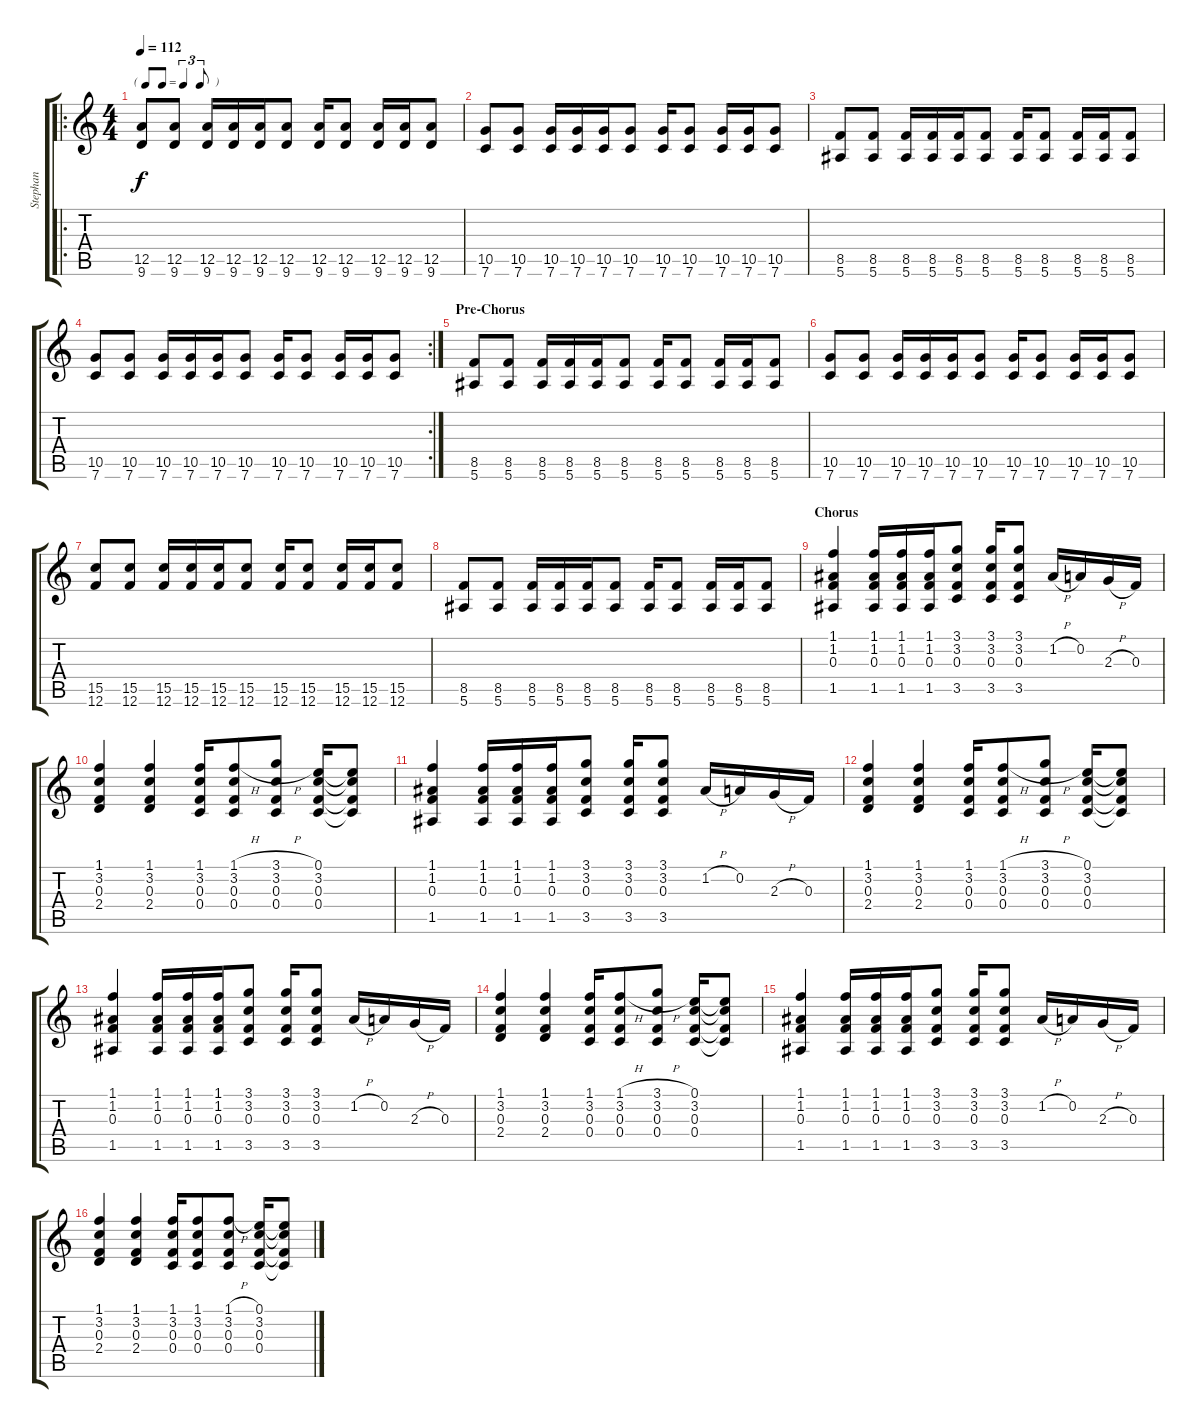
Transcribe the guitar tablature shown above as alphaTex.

\track ("Stephan" "Stephan") {instrument distortionguitar}
\staff {score tabs}
\tuning (E4 A3 F3 C3 A2 F2) {hide}
\ro
\ts (4 4)
\tf triplet8th
\tempo 112
\clef g2
\ks c
(12.5 9.6).8{dy f instrument distortionguitar} (12.5 9.6).8 (12.5 9.6).16 (12.5 9.6).16 (12.5 9.6).16 (12.5 9.6).8 (12.5 9.6).16 (12.5 9.6).8 (12.5 9.6).16 (12.5 9.6).16 (12.5 9.6).8 |
(10.5 7.6).8 (10.5 7.6).8 (10.5 7.6).16 (10.5 7.6).16 (10.5 7.6).16 (10.5 7.6).8 (10.5 7.6).16 (10.5 7.6).8 (10.5 7.6).16 (10.5 7.6).16 (10.5 7.6).8 |
(8.5 5.6).8 (8.5 5.6).8 (8.5 5.6).16 (8.5 5.6).16 (8.5 5.6).16 (8.5 5.6).8 (8.5 5.6).16 (8.5 5.6).8 (8.5 5.6).16 (8.5 5.6).16 (8.5 5.6).8 |
\rc 2
(10.5 7.6).8 (10.5 7.6).8 (10.5 7.6).16 (10.5 7.6).16 (10.5 7.6).16 (10.5 7.6).8 (10.5 7.6).16 (10.5 7.6).8 (10.5 7.6).16 (10.5 7.6).16 (10.5 7.6).8 |
\section ("" "Pre-Chorus")
(8.5 5.6).8 (8.5 5.6).8 (8.5 5.6).16 (8.5 5.6).16 (8.5 5.6).16 (8.5 5.6).8 (8.5 5.6).16 (8.5 5.6).8 (8.5 5.6).16 (8.5 5.6).16 (8.5 5.6).8 |
(10.5 7.6).8 (10.5 7.6).8 (10.5 7.6).16 (10.5 7.6).16 (10.5 7.6).16 (10.5 7.6).8 (10.5 7.6).16 (10.5 7.6).8 (10.5 7.6).16 (10.5 7.6).16 (10.5 7.6).8 |
(15.5 12.6).8 (15.5 12.6).8 (15.5 12.6).16 (15.5 12.6).16 (15.5 12.6).16 (15.5 12.6).8 (15.5 12.6).16 (15.5 12.6).8 (15.5 12.6).16 (15.5 12.6).16 (15.5 12.6).8 |
(8.5 5.6).8 (8.5 5.6).8 (8.5 5.6).16 (8.5 5.6).16 (8.5 5.6).16 (8.5 5.6).8 (8.5 5.6).16 (8.5 5.6).8 (8.5 5.6).16 (8.5 5.6).16 (8.5 5.6).8 |
\section ("" "Chorus")
(1.1 1.2 0.3 1.5).4{volume 13 instrument distortionguitar} (1.1 1.2 0.3 1.5).16 (1.1 1.2 0.3 1.5).16 (1.1 1.2 0.3 1.5).16 (3.1 3.2 0.3 3.5).8 (3.1 3.2 0.3 3.5).16 (3.1 3.2 0.3 3.5).8 1.2{h}.16 0.2.16 2.3{h}.16 0.3.16 |
(1.1 3.2 0.3 2.4).4 (1.1 3.2 0.3 2.4).4 (1.1 3.2 0.3 0.4).16 (1.1{h} 3.2 0.3 0.4).8 (3.1{h} 3.2 0.3 0.4).8 (0.1 3.2 0.3 0.4).16 (0.1{t} 3.2{t} 0.3{t} 0.4{t}).8 |
(1.1 1.2 0.3 1.5).4{volume 13 instrument distortionguitar} (1.1 1.2 0.3 1.5).16 (1.1 1.2 0.3 1.5).16 (1.1 1.2 0.3 1.5).16 (3.1 3.2 0.3 3.5).8 (3.1 3.2 0.3 3.5).16 (3.1 3.2 0.3 3.5).8 1.2{h}.16 0.2.16 2.3{h}.16 0.3.16 |
(1.1 3.2 0.3 2.4).4 (1.1 3.2 0.3 2.4).4 (1.1 3.2 0.3 0.4).16 (1.1{h} 3.2 0.3 0.4).8 (3.1{h} 3.2 0.3 0.4).8 (0.1 3.2 0.3 0.4).16 (0.1{t} 3.2{t} 0.3{t} 0.4{t}).8 |
(1.1 1.2 0.3 1.5).4{volume 13 instrument distortionguitar} (1.1 1.2 0.3 1.5).16 (1.1 1.2 0.3 1.5).16 (1.1 1.2 0.3 1.5).16 (3.1 3.2 0.3 3.5).8 (3.1 3.2 0.3 3.5).16 (3.1 3.2 0.3 3.5).8 1.2{h}.16 0.2.16 2.3{h}.16 0.3.16 |
(1.1 3.2 0.3 2.4).4 (1.1 3.2 0.3 2.4).4 (1.1 3.2 0.3 0.4).16 (1.1{h} 3.2 0.3 0.4).8 (3.1{h} 3.2 0.3 0.4).8 (0.1 3.2 0.3 0.4).16 (0.1{t} 3.2{t} 0.3{t} 0.4{t}).8 |
(1.1 1.2 0.3 1.5).4{volume 13 instrument distortionguitar} (1.1 1.2 0.3 1.5).16 (1.1 1.2 0.3 1.5).16 (1.1 1.2 0.3 1.5).16 (3.1 3.2 0.3 3.5).8 (3.1 3.2 0.3 3.5).16 (3.1 3.2 0.3 3.5).8 1.2{h}.16 0.2.16 2.3{h}.16 0.3.16 |
(1.1 3.2 0.3 2.4).4 (1.1 3.2 0.3 2.4).4 (1.1 3.2 0.3 0.4).16 (1.1 3.2 0.3 0.4).8 (1.1{h} 3.2 0.3 0.4).8 (0.1 3.2 0.3 0.4).16 (0.1{t} 3.2{t} 0.3{t} 0.4{t}).8
